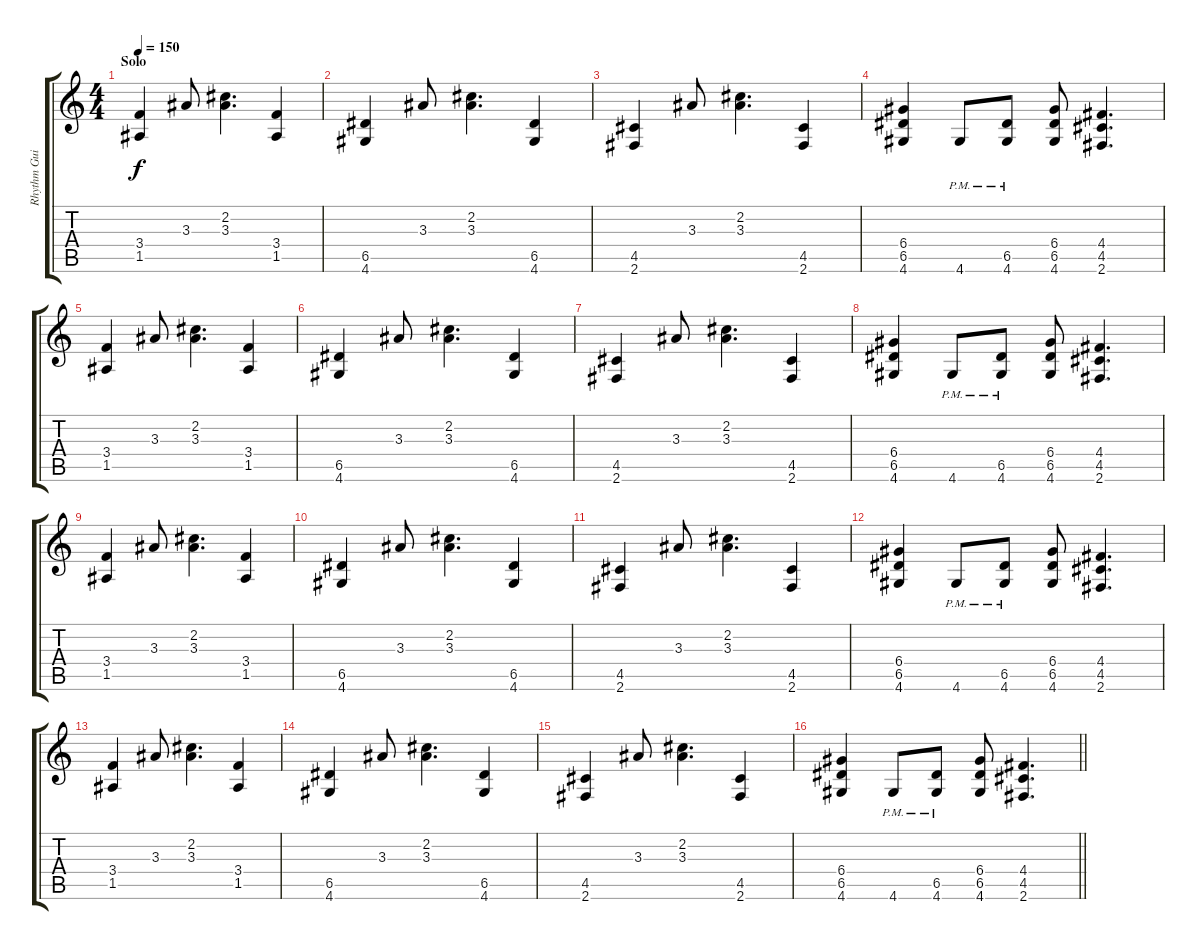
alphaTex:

\track ("Rhythm Guitar (Jesper Strömblad)" "Rhythm Gui") {instrument distortionguitar}
\staff {score tabs}
\tuning (E4 B3 G3 D3 A2 E2) {hide}
\ts (4 4)
\section ("" "Solo")
\tempo 150
\clef g2
\ks c
(3.4 1.5).4{dy f} 3.3.8 (2.2 3.3).4{d} (3.4 1.5).4 |
(6.5 4.6).4 3.3.8 (2.2 3.3).4{d} (6.5 4.6).4 |
(4.5 2.6).4 3.3.8 (2.2 3.3).4{d} (4.5 2.6).4 |
(6.4 6.5 4.6).4 4.6{pm}.8 (6.5{pm} 4.6{pm}).8 (6.4 6.5 4.6).8 (4.4 4.5 2.6).4{d} |
(3.4 1.5).4 3.3.8 (2.2 3.3).4{d} (3.4 1.5).4 |
(6.5 4.6).4 3.3.8 (2.2 3.3).4{d} (6.5 4.6).4 |
(4.5 2.6).4 3.3.8 (2.2 3.3).4{d} (4.5 2.6).4 |
(6.4 6.5 4.6).4 4.6{pm}.8 (6.5{pm} 4.6{pm}).8 (6.4 6.5 4.6).8 (4.4 4.5 2.6).4{d} |
(3.4 1.5).4 3.3.8 (2.2 3.3).4{d} (3.4 1.5).4 |
(6.5 4.6).4 3.3.8 (2.2 3.3).4{d} (6.5 4.6).4 |
(4.5 2.6).4 3.3.8 (2.2 3.3).4{d} (4.5 2.6).4 |
(6.4 6.5 4.6).4 4.6{pm}.8 (6.5{pm} 4.6{pm}).8 (6.4 6.5 4.6).8 (4.4 4.5 2.6).4{d} |
(3.4 1.5).4 3.3.8 (2.2 3.3).4{d} (3.4 1.5).4 |
(6.5 4.6).4 3.3.8 (2.2 3.3).4{d} (6.5 4.6).4 |
(4.5 2.6).4 3.3.8 (2.2 3.3).4{d} (4.5 2.6).4 |
\barLineRight lightlight
(6.4 6.5 4.6).4 4.6{pm}.8 (6.5{pm} 4.6{pm}).8 (6.4 6.5 4.6).8 (4.4 4.5 2.6).4{d}
